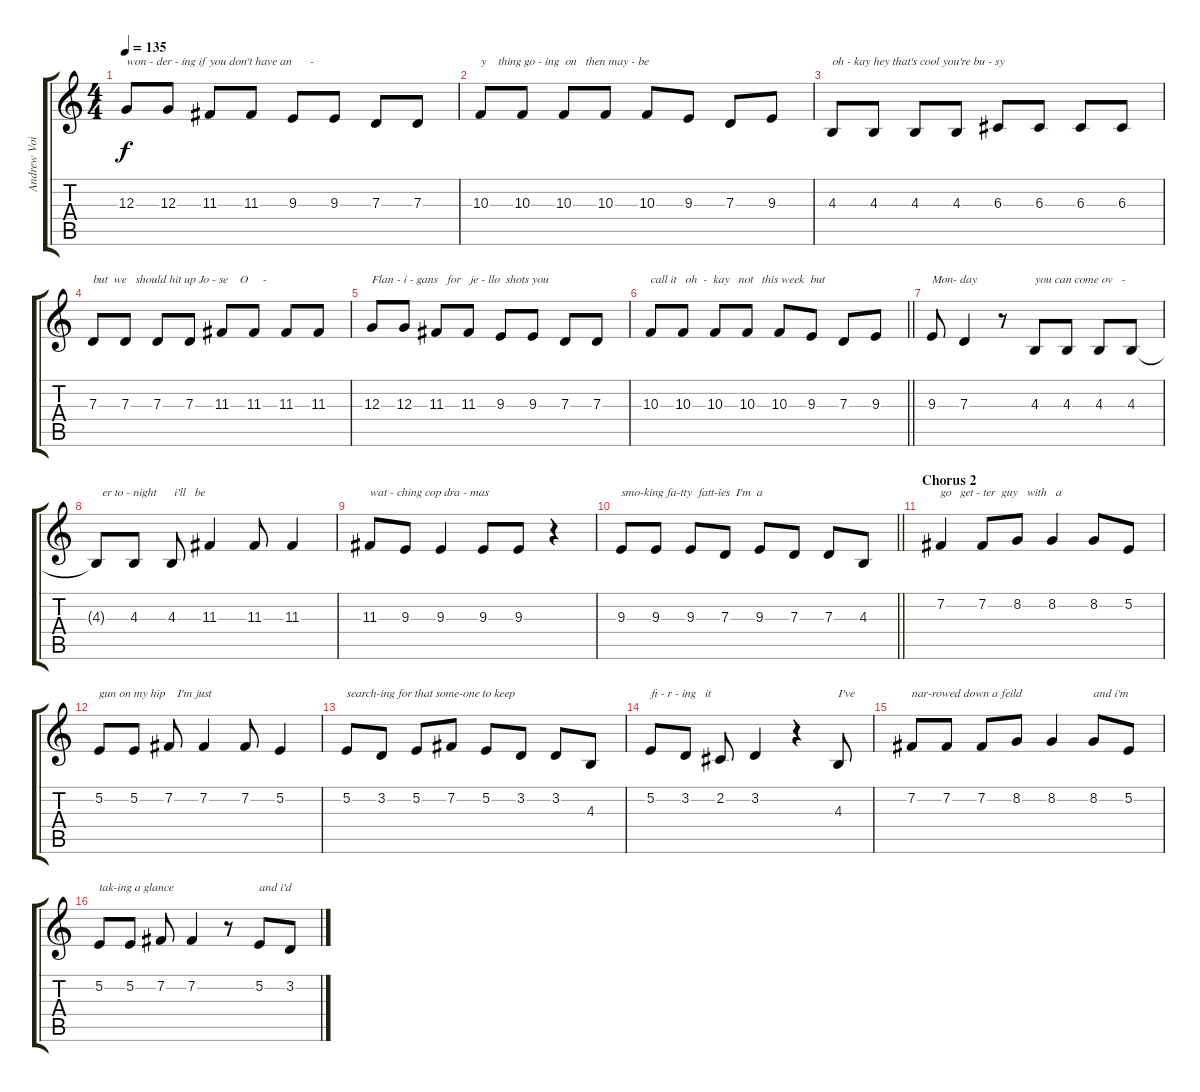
\track ("Andrew Voice" "Andrew Voi") {instrument synthvoice}
\staff {score tabs}
\tuning (E4 B3 G3 D3 A2 E2) {hide}
\ts (4 4)
\tempo 135
\clef g2
\ks c
12.3.8{txt "won - der - ing if you don't have an      -" dy f} 12.3.8 11.3.8 11.3.8 9.3.8 9.3.8 7.3.8 7.3.8 |
10.3.8{txt "y    thing go - ing  on   then may - be"} 10.3.8 10.3.8 10.3.8 10.3.8 9.3.8 7.3.8 9.3.8 |
4.3.8{txt "oh - kay hey that's cool you're bu - sy"} 4.3.8 4.3.8 4.3.8 6.3.8 6.3.8 6.3.8 6.3.8 |
7.3.8{txt "but  we   should hit up Jo - se    O     -"} 7.3.8 7.3.8 7.3.8 11.3.8 11.3.8 11.3.8 11.3.8 |
12.3.8{txt "Flan - i - gans   for   je - llo  shots you"} 12.3.8 11.3.8 11.3.8 9.3.8 9.3.8 7.3.8 7.3.8 |
\barLineRight lightlight
10.3.8{txt "call it   oh  -  kay   not   this week  but "} 10.3.8 10.3.8 10.3.8 10.3.8 9.3.8 7.3.8 9.3.8 |
9.3.8{txt "Mon- day"} 7.3.4 r.8 4.3.8{txt "you can come ov   -"} 4.3.8 4.3.8 4.3.8 |
4.3{t}.8{txt "  er to - night      i'll   be"} 4.3.8 4.3.8 11.3.4 11.3.8 11.3.4 |
11.3.8{txt "wat - ching cop dra - mas"} 9.3.8 9.3.4 9.3.8 9.3.8 r.4 |
\barLineRight lightlight
9.3.8{txt "smo-king fa-tty  fatt-ies  I'm  a"} 9.3.8 9.3.8 7.3.8 9.3.8 7.3.8 7.3.8 4.3.8 |
\section ("" "Chorus 2")
7.2.4{txt "go   get - ter  guy   with   a"} 7.2.8 8.2.8 8.2.4 8.2.8 5.2.8 |
5.2.8{txt "gun on my hip    I'm just"} 5.2.8 7.2.8 7.2.4 7.2.8 5.2.4 |
5.2.8{txt "search-ing for that some-one to keep"} 3.2.8 5.2.8 7.2.8 5.2.8 3.2.8 3.2.8 4.3.8 |
5.2.8{txt "fi - r - ing   it"} 3.2.8 2.2.8 3.2.4 r.4 4.3.8{txt "I've"} |
7.2.8{txt "nar-rowed down a feild"} 7.2.8 7.2.8 8.2.8 8.2.4 8.2.8{txt "and i'm"} 5.2.8 |
5.2.8{txt "tak-ing a glance"} 5.2.8 7.2.8 7.2.4 r.8 5.2.8{txt "and i'd"} 3.2.8
